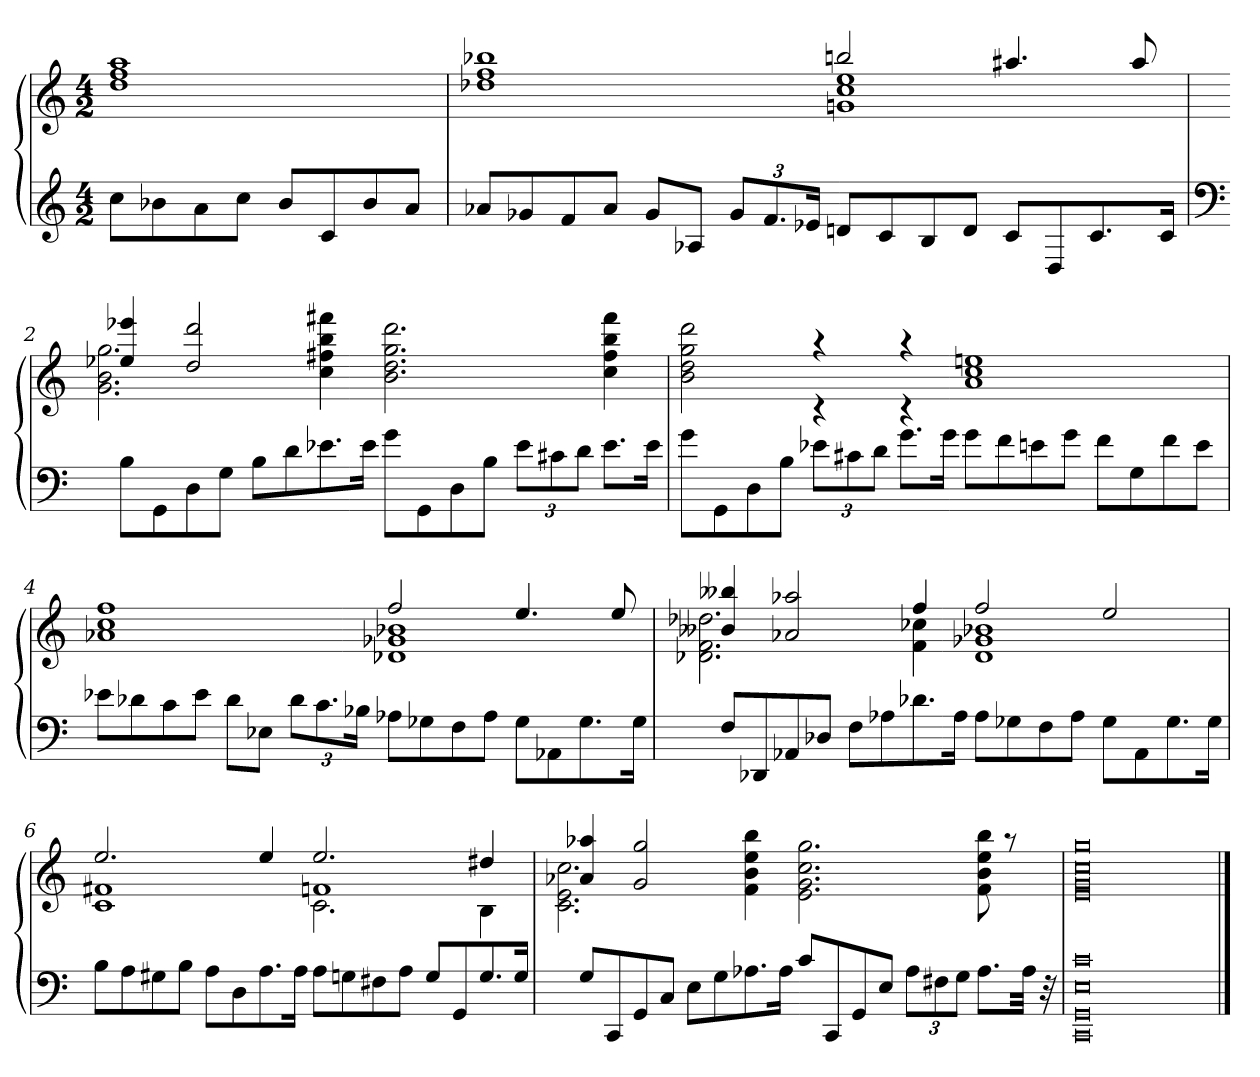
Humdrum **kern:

**kern	**kern
*part1	*part1
*staff2	*staff1
*clefG2	*clefG2
*k[]	*k[]
*C:	*C:
*M4/2	*M4/2
=	=
*	*^
8ccL	1aa	1dd 1ff
8b-X	.	.
8a	.	.
8ccJ	.	.
8b-L	.	.
8c	.	.
8b-	.	.
8aJ	.	.
=1	=1	=1
8a-XL	1bb-X	1dd-X 1ff
8g-X	.	.
8f	.	.
8a-J	.	.
8g-L	.	.
8A-XJ	.	.
12g-L	.	.
12.f	.	.
24e-XJk	.	.
8dnL	2bbn	1gn 1cc 1ee
8c	.	.
8B	.	.
8dJ	.	.
8cL	4.aa#X	.
8D	.	.
8.c	.	.
.	8aa#	.
16cJk	.	.
=2	=2	=2
*clefF4	*	*
8BL	4ee-X 4eee-X	2.g 2.b 2.gg
8GG	.	.
8D	2dd 2ddd	.
8GJ	.	.
8BL	.	.
8d	.	.
8.e-X	4cc 4ff#X 4bb 4fff#X	4ryy
16e-Jk	.	.
8gL	2.b 2.dd 2.gg 2.ddd	1ryy
8GG	.	.
8D	.	.
8BJ	.	.
12e-L	.	.
12c#X	.	.
12dJ	.	.
8.e-L	4cc 4ff# 4bb 4fff#	.
16e-Jk	.	.
=3	=3	=3
8gL	2b 2dd 2gg 2ddd	2ryy
8GG	.	.
8D	.	.
8BJ	.	.
12e-XL	4raa	4rc
12c#X	.	.
12dJ	.	.
8.gL	4raa	4rc
16gJk	.	.
8gL	1een	1a 1cc
8f	.	.
8en	.	.
8gJ	.	.
8fL	.	.
8G	.	.
8f	.	.
8eJ	.	.
=4	=4	=4
8e-XL	1ff	1a-X 1cc
8d-X	.	.
8c	.	.
8e-J	.	.
8d-L	.	.
8E-XJ	.	.
12d-L	.	.
12.c	.	.
24B-XJk	.	.
8A-XL	2ff	1d-X 1g-X 1b-X
8G-X	.	.
8F	.	.
8A-J	.	.
8G-L	4.ee	.
8AA-X	.	.
8.G-	.	.
.	8ee	.
16G-Jk	.	.
=5	=5	=5
8FL	4b--X 4bb--X	2.d-X 2.f 2.dd-X
8DD-X	.	.
8AA-X	2a-X 2aa-X	.
8D-XJ	.	.
8FL	.	.
8A-X	.	.
8.d-X	4ff	4f 4cc-X
16A-Jk	.	.
8A-L	2ff	1d- 1g-X 1b-X
8G-X	.	.
8F	.	.
8A-J	.	.
8G-L	2ee	.
8AA-	.	.
8.G-	.	.
16G-Jk	.	.
=6	=6	=6
*	*	*^
8BL	2.ee	1f#X	1c
8A	.	.	.
8G#X	.	.	.
8BJ	.	.	.
8AL	.	.	.
8D	.	.	.
8.A	4ee	.	.
16AJk	.	.	.
8AL	2.ee	1fn	2.c\
8Gn	.	.	.
8F#X	.	.	.
8AJ	.	.	.
8GL	.	.	.
8GG	.	.	.
8.G	4dd#X	.	4B\
16GJk	.	.	.
*	*	*v	*v
=7	=7	=7
8GL	4a-X 4aa-X	2.c 2.e 2.cc
8CC	.	.
8GG	2g 2gg	.
8CJ	.	.
8EL	.	.
8G	.	.
8.A-X	4f 4b 4ee 4bb	4ryy
16A-Jk	.	.
8cL	2.e 2.g 2.cc 2.gg	1ryy
8CC	.	.
8GG	.	.
8EJ	.	.
12A-L	.	.
12F#X	.	.
12GJ	.	.
8.A-L	8f 8b 8ee 8bb	.
.	8raa	.
32A-Jkk	.	.
32r	.	.
*	*v	*v
=8	=8
0CC 0GG 0E 0c	0e 0g 0cc 0gg
==	==
*-	*-
